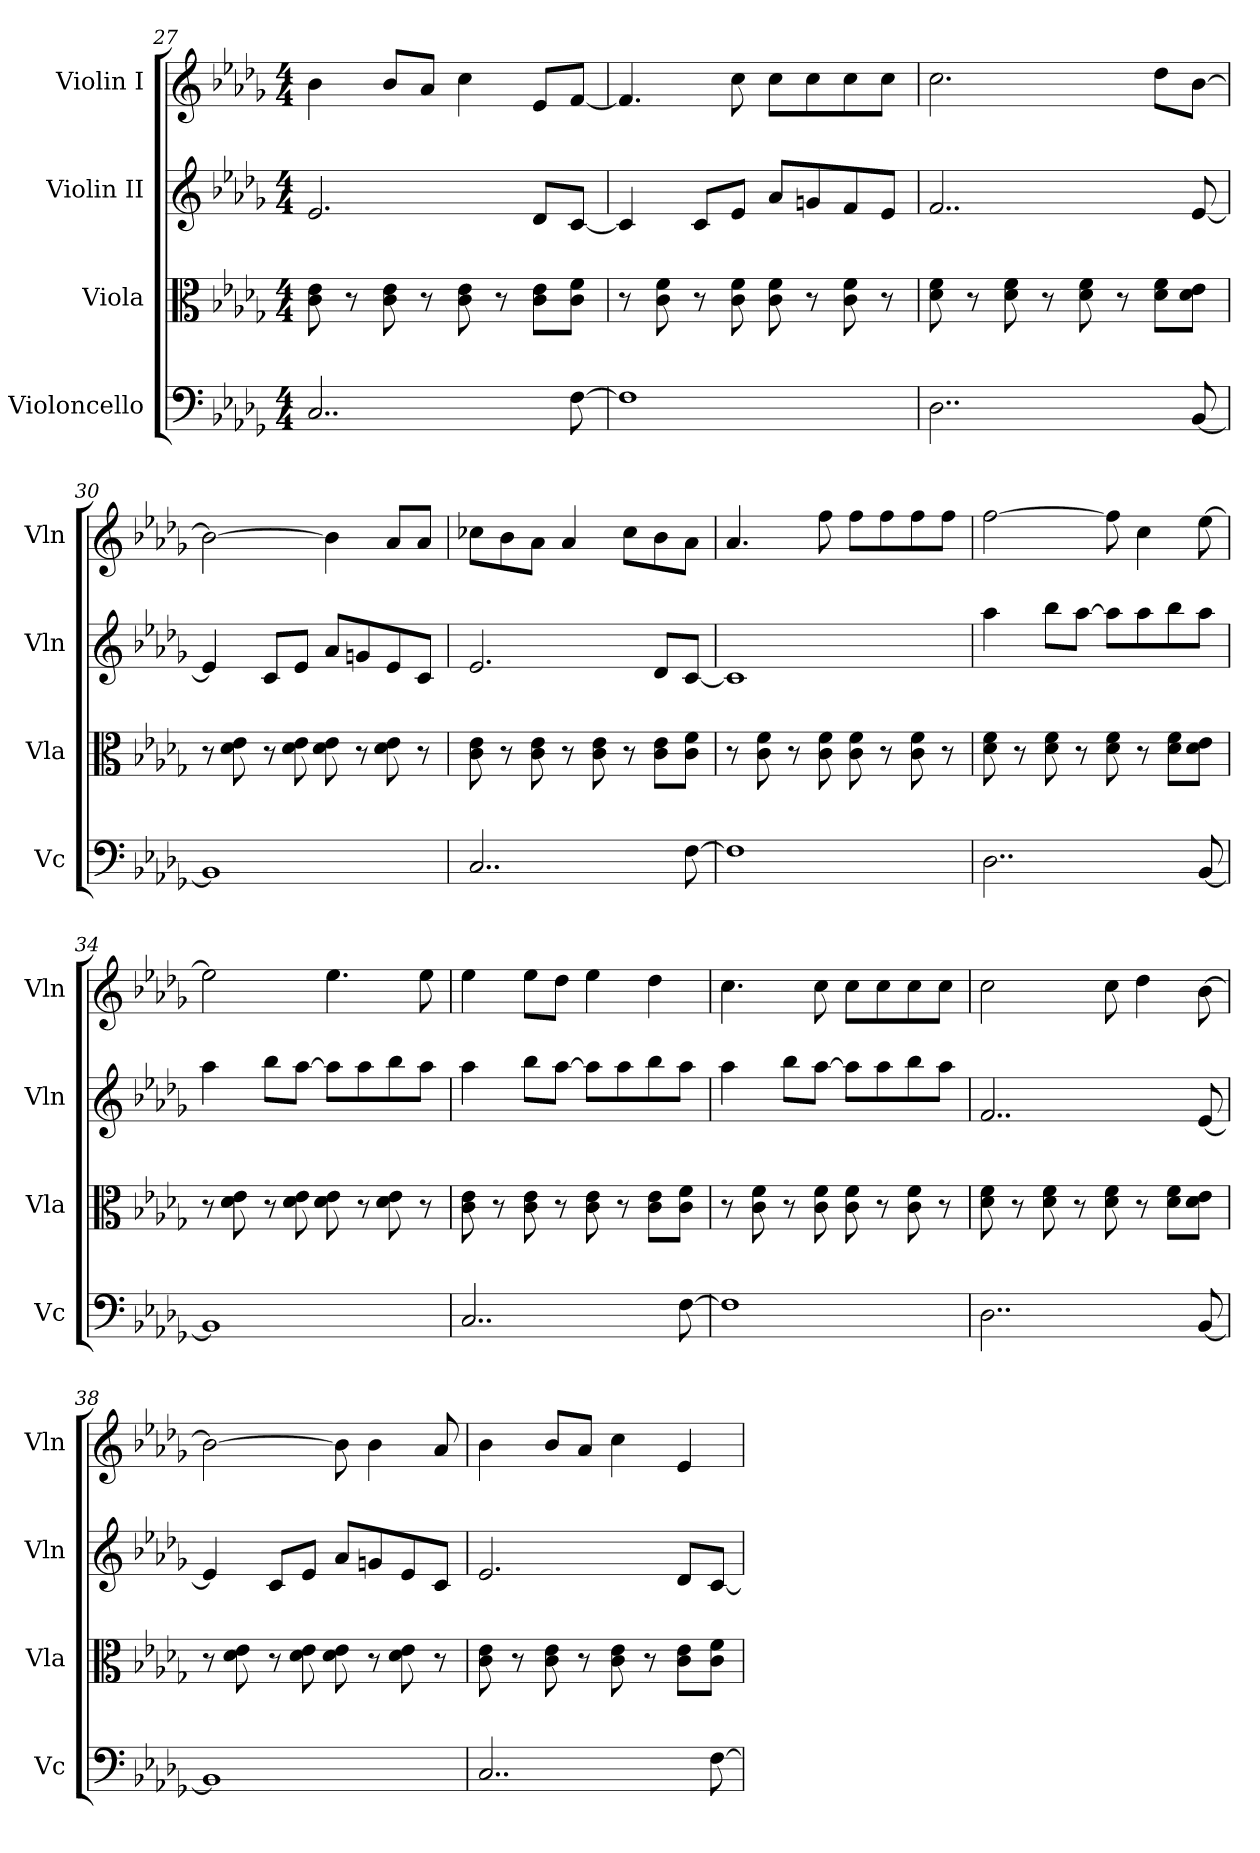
**kern	**kern	**kern	**kern
*part4	*part3	*part2	*part1
*staff4	*staff3	*staff2	*staff1
*I"Violoncello	*I"Viola	*I"Violin II	*I"Violin I
*I'Vc	*I'Vla	*I'Vln	*I'Vln
*clefF4	*clefC3	*clefG2	*clefG2
*k[b-e-a-d-g-]	*k[b-e-a-d-g-]	*k[b-e-a-d-g-]	*k[b-e-a-d-g-]
*M4/4	*M4/4	*M4/4	*M4/4
=27	=27	=27	=27
2..C/	8c\ 8e-\	2.e-/	4b-\
.	8r	.	.
.	8c\ 8e-\	.	8b-/L
.	8r	.	8a-/J
.	8c\ 8e-\	.	4cc\
.	8r	.	.
.	8c\ 8e-\L	8d-/L	8e-/L
[8F\	8c\ 8f\J	[8c/J	[8f/J
=28	=28	=28	=28
1F]	8r	4c/]	4.f/]
.	8c\ 8f\	.	.
.	8r	8c/L	.
.	8c\ 8f\	8e-/J	8cc\
.	8c\ 8f\	8a-/L	8cc\L
.	8r	8gn/	8cc\
.	8c\ 8f\	8f/	8cc\
.	8r	8e-/J	8cc\J
!!LO:LB:g=z
=29	=29	=29	=29
2..D-\	8d-\ 8f\	2..f/	2.cc\
.	8r	.	.
.	8d-\ 8f\	.	.
.	8r	.	.
.	8d-\ 8f\	.	.
.	8r	.	.
.	8d-\ 8f\L	.	8dd-\L
[8BB-/	8d-\ 8e-\J	[8e-/	[8b-\J
=30	=30	=30	=30
1BB-]	8r	4e-/]	2b-\_
.	8d-\ 8e-\	.	.
.	8r	8c/L	.
.	8d-\ 8e-\	8e-/J	.
.	8d-\ 8e-\	8a-/L	4b-\]
.	8r	8gn/	.
.	8d-\ 8e-\	8e-/	8a-/L
.	8r	8c/J	8a-/J
=31	=31	=31	=31
2..C/	8c\ 8e-\	2.e-/	8cc-X\L
.	8r	.	8b-\
.	8c\ 8e-\	.	8a-\J
.	8r	.	4a-/
.	8c\ 8e-\	.	.
.	8r	.	8cc-\L
.	8c\ 8e-\L	8d-/L	8b-\
[8F\	8c\ 8f\J	[8c/J	8a-\J
=32	=32	=32	=32
1F]	8r	1c]	4.a-/
.	8c\ 8f\	.	.
.	8r	.	.
.	8c\ 8f\	.	8ff\
.	8c\ 8f\	.	8ff\L
.	8r	.	8ff\
.	8c\ 8f\	.	8ff\
.	8r	.	8ff\J
!!LO:LB:g=z
=33	=33	=33	=33
2..D-\	8d-\ 8f\	4aa-\	[2ff\
.	8r	.	.
.	8d-\ 8f\	8bb-\L	.
.	8r	[8aa-\J	.
.	8d-\ 8f\	8aa-\L]	8ff\]
.	8r	8aa-\	4cc\
.	8d-\ 8f\L	8bb-\	.
[8BB-/	8d-\ 8e-\J	8aa-\J	[8ee-\
=34	=34	=34	=34
1BB-]	8r	4aa-\	2ee-\]
.	8d-\ 8e-\	.	.
.	8r	8bb-\L	.
.	8d-\ 8e-\	[8aa-\J	.
.	8d-\ 8e-\	8aa-\L]	4.ee-\
.	8r	8aa-\	.
.	8d-\ 8e-\	8bb-\	.
.	8r	8aa-\J	8ee-\
=35	=35	=35	=35
2..C/	8c\ 8e-\	4aa-\	4ee-\
.	8r	.	.
.	8c\ 8e-\	8bb-\L	8ee-\L
.	8r	[8aa-\J	8dd-\J
.	8c\ 8e-\	8aa-\L]	4ee-\
.	8r	8aa-\	.
.	8c\ 8e-\L	8bb-\	4dd-\
[8F\	8c\ 8f\J	8aa-\J	.
=36	=36	=36	=36
1F]	8r	4aa-\	4.cc\
.	8c\ 8f\	.	.
.	8r	8bb-\L	.
.	8c\ 8f\	[8aa-\J	8cc\
.	8c\ 8f\	8aa-\L]	8cc\L
.	8r	8aa-\	8cc\
.	8c\ 8f\	8bb-\	8cc\
.	8r	8aa-\J	8cc\J
!!LO:PB:g=z
=37	=37	=37	=37
2..D-\	8d-\ 8f\	2..f/	2cc\
.	8r	.	.
.	8d-\ 8f\	.	.
.	8r	.	.
.	8d-\ 8f\	.	8cc\
.	8r	.	4dd-\
.	8d-\ 8f\L	.	.
[8BB-/	8d-\ 8e-\J	[8e-/	[8b-\
=38	=38	=38	=38
1BB-]	8r	4e-/]	2b-\_
.	8d-\ 8e-\	.	.
.	8r	8c/L	.
.	8d-\ 8e-\	8e-/J	.
.	8d-\ 8e-\	8a-/L	8b-\]
.	8r	8gn/	4b-\
.	8d-\ 8e-\	8e-/	.
.	8r	8c/J	8a-/
=39	=39	=39	=39
2..C/	8c\ 8e-\	2.e-/	4b-\
.	8r	.	.
.	8c\ 8e-\	.	8b-/L
.	8r	.	8a-/J
.	8c\ 8e-\	.	4cc\
.	8r	.	.
.	8c\ 8e-\L	8d-/L	4e-/
[8F\	8c\ 8f\J	[8c/J	.
=	=	=	=
*-	*-	*-	*-
